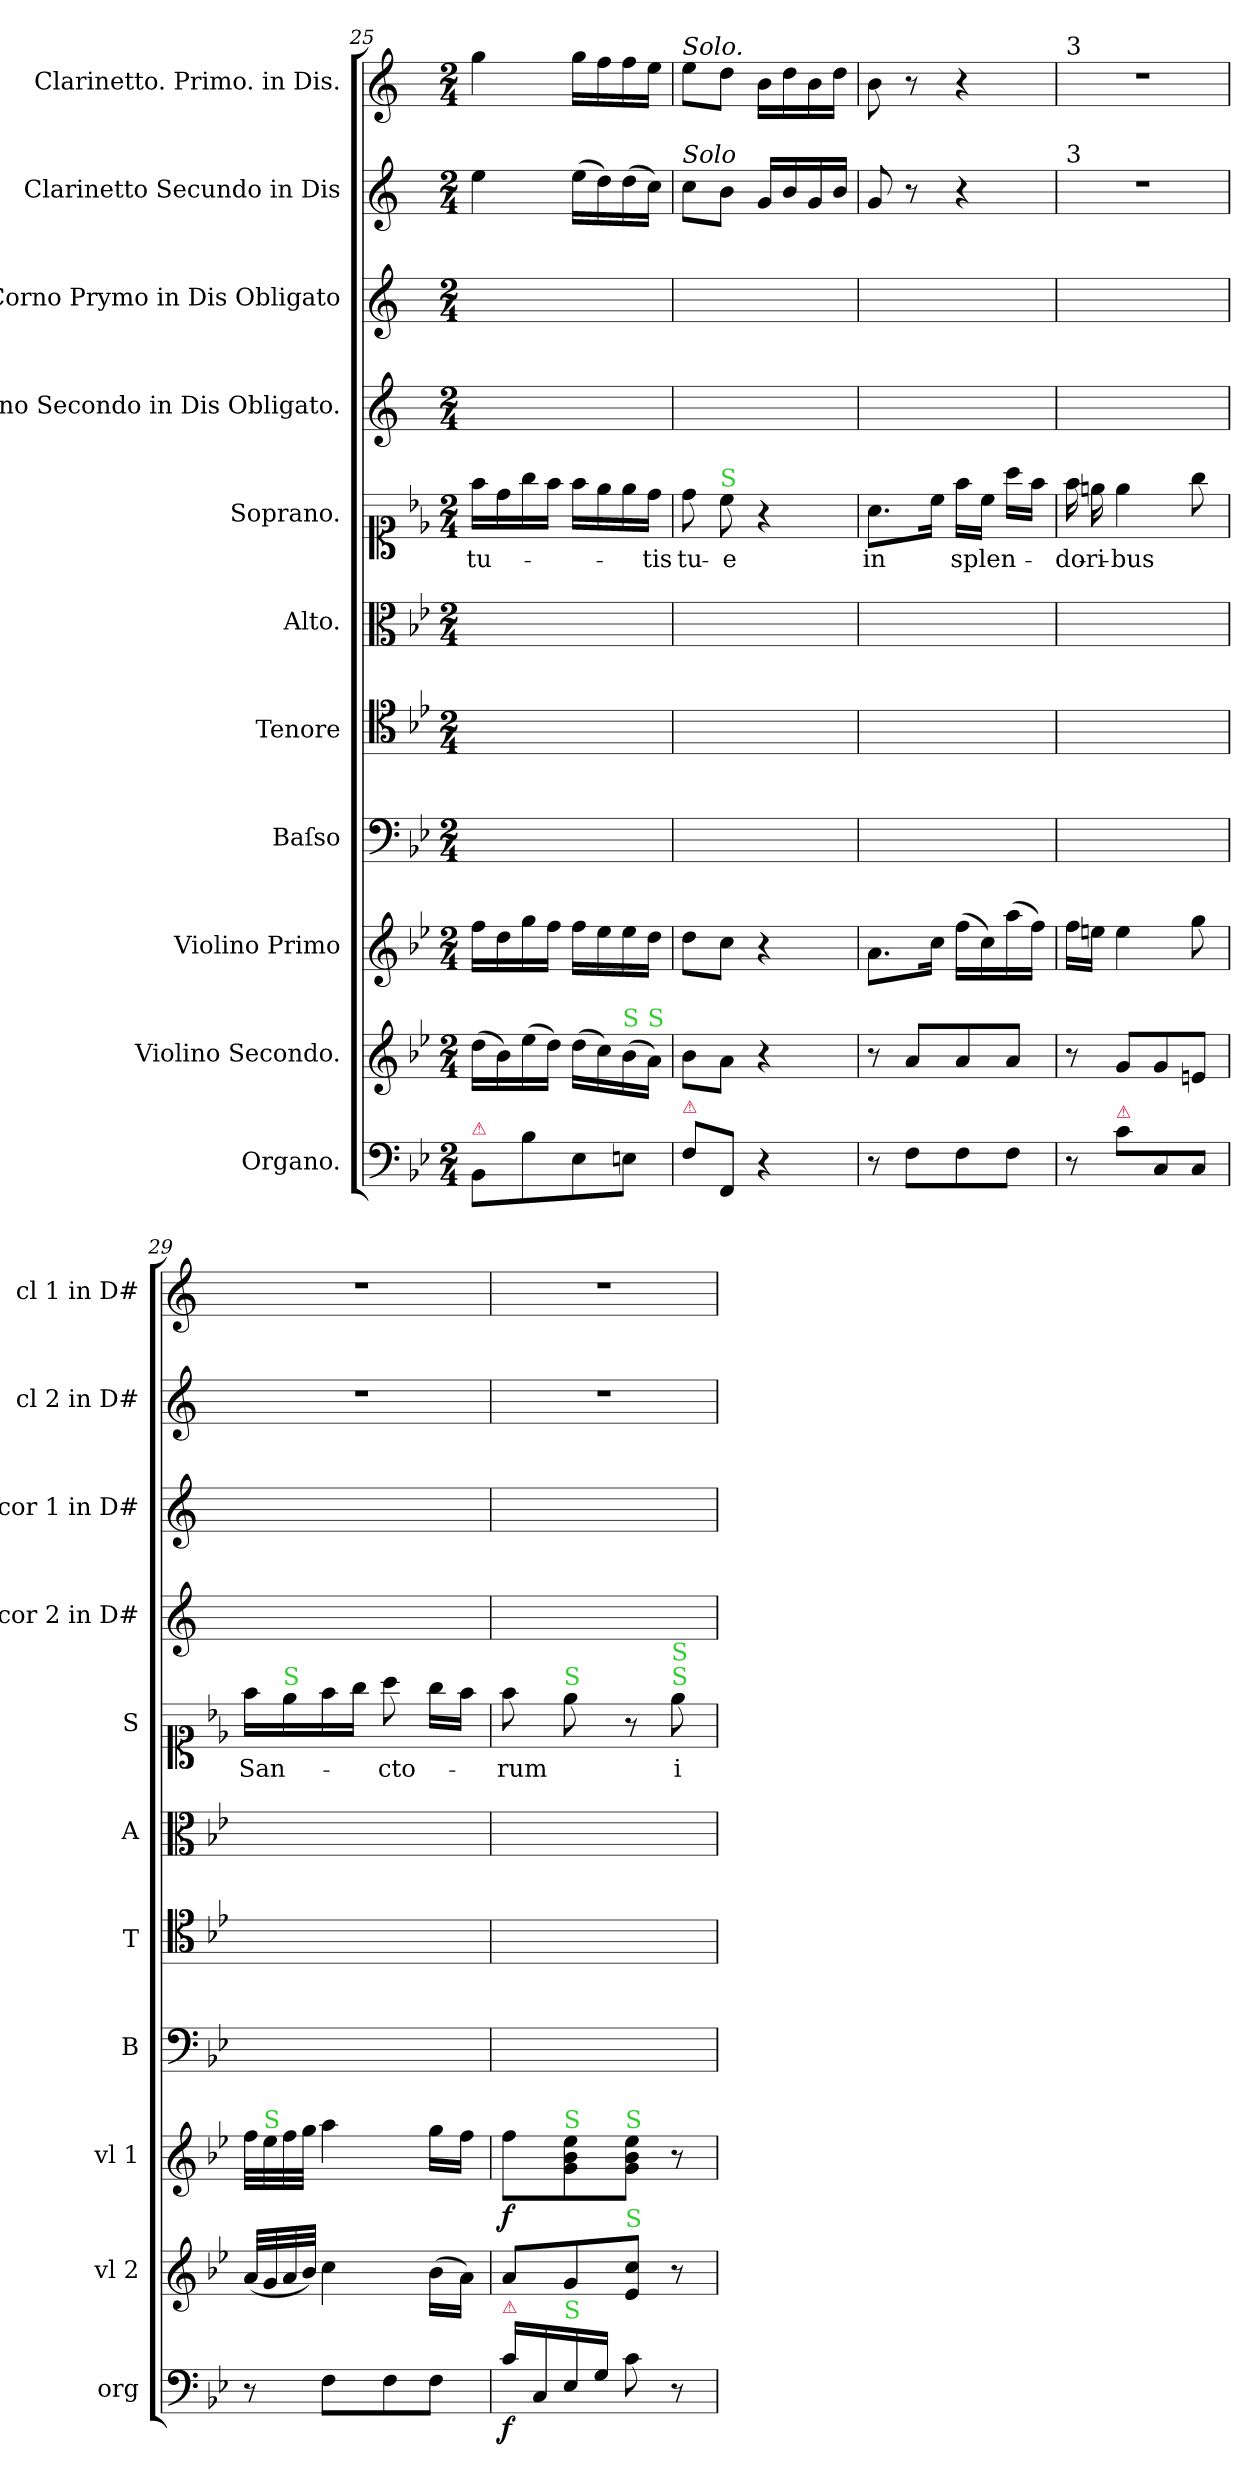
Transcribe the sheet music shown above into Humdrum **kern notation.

**kern	**dynam	**kern	**kern	**dynam	**kern	**kern	**kern	**kern	**text	**kern	**kern	**kern	**kern
*part11	*part11	*part10	*part9	*part9	*part8	*part7	*part6	*part5	*part5	*part4	*part3	*part2	*part1
*staff11	*staff11	*staff10	*staff9	*staff9	*staff8	*staff7	*staff6	*staff5	*staff5	*staff4	*staff3	*staff2	*staff1
*I"Organo.	*	*I"Violino Secondo.	*I"Violino Primo	*	*I"Baſso	*I"Tenore	*I"Alto.	*I"Soprano.	*	*I"Corno Secondo in Dis Obligato.	*I"Corno Prymo in Dis Obligato	*I"Clarinetto Secundo in Dis	*I"Clarinetto. Primo. in Dis.
*I'org	*	*I'vl 2	*I'vl 1	*	*I'B	*I'T	*I'A	*I'S	*	*I'cor 2 in D#	*I'cor 1 in D#	*I'cl 2 in D#	*I'cl 1 in D#
*clefF4	*	*clefG2	*clefG2	*	*clefF4	*clefC4	*clefC3	*clefC1	*	*clefG2	*clefG2	*clefG2	*clefG2
*	*	*	*	*	*	*	*	*	*	*ITrd5c9	*ITrd5c9	*ITrd1c2	*ITrd1c2
*k[b-e-]	*	*k[b-e-]	*k[b-e-]	*	*k[b-e-]	*k[b-e-]	*k[b-e-]	*k[b-e-]	*	*k[b-e-a-]	*k[b-e-a-]	*k[b-e-]	*k[b-e-]
*M2/4	*	*M2/4	*M2/4	*	*M2/4	*M2/4	*M2/4	*M2/4	*	*M2/4	*M2/4	*M2/4	*M2/4
=25	=25	=25	=25	=25	=25	=25	=25	=25	=25	=25	=25	=25	=25
!LO:TX:a:color=crimson:t=⚠	!	!	!	!	!	!	!	!	!	!	!	!	!
8BB-/L	.	(16dd\LL	16ff\LL	.	2ryy	2ryy	2ryy	16ff\LL	-tu-	2ryy	2ryy	4dd\	4ff\
.	.	16b-\)	16dd\	.	.	.	.	16dd\	.	.	.	.	.
8B-\	.	(16ee-\	16gg\	.	.	.	.	16gg\	.	.	.	.	.
.	.	16dd\JJ)	16ff\JJ	.	.	.	.	16ff\JJ	.	.	.	.	.
8E-\	.	(16dd\LL	16ff\LL	.	.	.	.	16ff\LL	.	.	.	(16dd\LL	16ff\LL
.	.	16cc\)	16ee-\	.	.	.	.	16ee-\	.	.	.	16cc\)	16ee-\
!	!	!LO:TX:a:color=limegreen:t=S	!	!	!	!	!	!	!	!	!	!	!
8En\J	.	(16b-\	16ee-\	.	.	.	.	16ee-\	.	.	.	(16cc\	16ee-\
!	!	!LO:TX:a:color=limegreen:t=S	!	!	!	!	!	!	!	!	!	!	!
.	.	16a\JJ)	16dd\JJ	.	.	.	.	16dd\JJ	-tis	.	.	16b-\JJ)	16dd\JJ
=26	=26	=26	=26	=26	=26	=26	=26	=26	=26	=26	=26	=26	=26
!	!	!	!	!	!	!	!	!	!	!	!	!	!LO:TX:a:i:t=Solo.
!	!	!	!	!	!	!	!	!	!	!	!	!LO:TX:a:i:t=Solo	!
!LO:TX:a:color=crimson:t=⚠	!	!	!	!	!	!	!	!	!	!	!	!	!
8F\L	.	8b-\L	8dd\L	.	2ryy	2ryy	2ryy	8dd\	tu-	2ryy	2ryy	8b-\L	8dd\L
!	!	!	!	!	!	!	!	!LO:TX:a:color=limegreen:t=S	!	!	!	!	!
8FF/J	.	8a\J	8cc\J	.	.	.	.	8cc\	-e	.	.	8a\J	8cc\J
4r	.	4r	4r	.	.	.	.	4r	.	.	.	16f/LL	16a\LL
.	.	.	.	.	.	.	.	.	.	.	.	16a/	16cc\
.	.	.	.	.	.	.	.	.	.	.	.	16f/	16a\
.	.	.	.	.	.	.	.	.	.	.	.	16a/JJ	16cc\JJ
=27	=27	=27	=27	=27	=27	=27	=27	=27	=27	=27	=27	=27	=27
8r	.	8r	8.a\L	.	2ryy	2ryy	2ryy	8.a\L	in	2ryy	2ryy	8f/	8a\
8F\L	.	8a/L	.	.	.	.	.	.	.	.	.	8r	8r
.	.	.	16cc\Jk	.	.	.	.	16cc\Jk	.	.	.	.	.
8F\	.	8a/	(16ff\LL	.	.	.	.	16ff\LL	splen-	.	.	4r	4r
.	.	.	16cc\)	.	.	.	.	16cc\JJ	.	.	.	.	.
8F\J	.	8a/J	(16aa\	.	.	.	.	16aa\LL	.	.	.	.	.
.	.	.	16ff\JJ)	.	.	.	.	16ff\JJ	.	.	.	.	.
=28	=28	=28	=28	=28	=28	=28	=28	=28	=28	=28	=28	=28	=28
!	!	!	!	!	!	!	!	!	!	!	!	!	!LO:TX:a:t=3
!	!	!	!	!	!	!	!	!	!	!	!	!LO:TX:a:t=3	!
8r	.	8r	16ff\LL	.	2ryy	2ryy	2ryy	16ff\	-do-	2ryy	2ryy	2r	2r
.	.	.	16een\JJ	.	.	.	.	16een\	-ri-	.	.	.	.
!LO:TX:a:color=crimson:t=⚠	!	!	!	!	!	!	!	!	!	!	!	!	!
8c\L	.	8g/L	4ee\	.	.	.	.	4ee\	-bus	.	.	.	.
8C/	.	8g/	.	.	.	.	.	.	.	.	.	.	.
8C/J	.	8en/J	8gg\	.	.	.	.	8gg\	.	.	.	.	.
=29	=29	=29	=29	=29	=29	=29	=29	=29	=29	=29	=29	=29	=29
8r	.	(32a/LLL	32ff\LLL	.	2ryy	2ryy	2ryy	16ff\LL	San-	2ryy	2ryy	2r	2r
!	!	!	!LO:TX:a:color=limegreen:t=S	!	!	!	!	!	!	!	!	!	!
.	.	32g/	32ee-\	.	.	.	.	.	.	.	.	.	.
!	!	!	!	!	!	!	!	!LO:TX:a:color=limegreen:t=S	!	!	!	!	!
.	.	32a/	32ff\	.	.	.	.	16ee-\	.	.	.	.	.
.	.	32b-/JJJ)	32gg\JJJ	.	.	.	.	.	.	.	.	.	.
8F\L	.	4cc\	4aa\	.	.	.	.	16ff\	.	.	.	.	.
.	.	.	.	.	.	.	.	16gg\JJ	.	.	.	.	.
8F\	.	.	.	.	.	.	.	8aa\	-cto-	.	.	.	.
8F\J	.	(16b-\LL	16gg\LL	.	.	.	.	16gg\LL	.	.	.	.	.
.	.	16a\JJ)	16ff\JJ	.	.	.	.	16ff\JJ	.	.	.	.	.
=30	=30	=30	=30	=30	=30	=30	=30	=30	=30	=30	=30	=30	=30
!LO:TX:a:color=crimson:t=⚠	!	!	!	!	!	!	!	!	!	!	!	!	!
!	!	!	!	!LO:DY:b	!	!	!	!	!	!	!	!	!
16c\LL	f.	8a/L	8ff\L	f	2ryy	2ryy	2ryy	8ff\	-rum	2ryy	2ryy	2r	2r
16C/	.	.	.	.	.	.	.	.	.	.	.	.	.
!	!	!	!	!	!	!	!	!LO:TX:a:color=limegreen:t=S	!	!	!	!	!
!	!	!	!LO:TX:a:color=limegreen:t=S	!	!	!	!	!	!	!	!	!	!
!LO:TX:a:color=limegreen:t=S	!	!	!	!	!	!	!	!	!	!	!	!	!
16E-/	.	8g/	8g\ 8b-\ 8ee-\	.	.	.	.	8ee-\	.	.	.	.	.
16G/JJ	.	.	.	.	.	.	.	.	.	.	.	.	.
!	!	!	!LO:TX:a:color=limegreen:t=S	!	!	!	!	!	!	!	!	!	!
!	!	!LO:TX:a:color=limegreen:t=S	!	!	!	!	!	!	!	!	!	!	!
8c\	.	8e-/ 8cc/J	8g\ 8b-\ 8ee-\J	.	.	.	.	8r	.	.	.	.	.
!	!	!	!	!	!	!	!	!LO:TX:a:color=limegreen:t=S	!	!	!	!	!
!	!	!	!	!	!	!	!	!LO:TX:a:color=limegreen:t=S	!	!	!	!	!
8r	.	8r	8r	.	.	.	.	8ee-\	i	.	.	.	.
=	=	=	=	=	=	=	=	=	=	=	=	=	=
*-	*-	*-	*-	*-	*-	*-	*-	*-	*-	*-	*-	*-	*-
